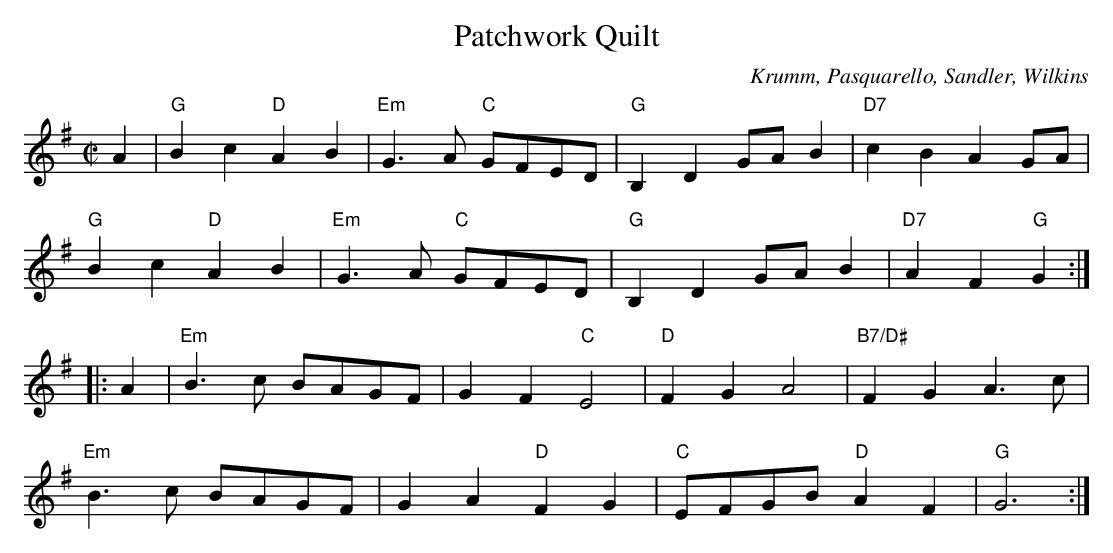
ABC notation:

X:1
T:Patchwork Quilt
C: Krumm, Pasquarello, Sandler, Wilkins
L:1/8
M:C|
K:G
A2|"G"B2c2 "D"A2B2| "Em"G2>A2 "C"GFED| "G"B,2D2 GA B2|"D7"c2B2A2 GA|
"G"B2c2 "D"A2B2| "Em"G2>A2 "C"GFED| "G"B,2D2 GA B2|"D7"A2 F2 "G"G2:|
|:A2|"Em"B2>c2 BAGF| G2 F2 "C"E4|"D"F2G2 A4|"B7/D#"F2G2A2>c2|
"Em"B2>c2 BAGF|G2 A2 "D"F2 G2|"C"EFGB "D"A2 F2|"G" G6:|
